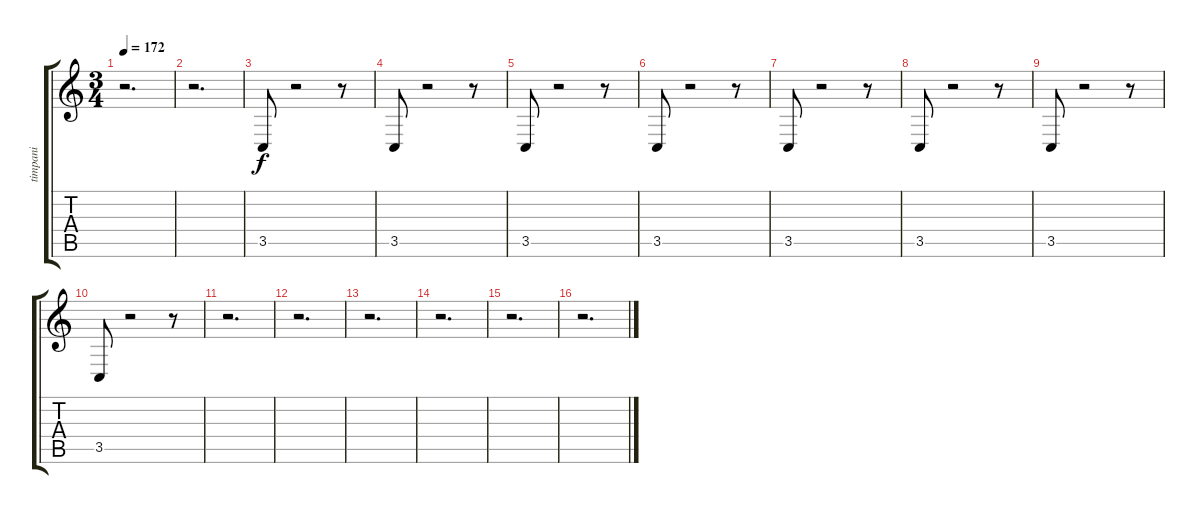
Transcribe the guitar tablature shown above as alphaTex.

\track ("timpani " "timpani ") {instrument stringensemble1}
\staff {score tabs}
\tuning (E4 B3 G3 D3 A2 E2) {hide}
\ts (3 4)
\tempo 172
\clef g2
\ks c
r.2{d dy mp} |
r.2{d} |
3.5.8{dy f} r.2 r.8 |
3.5.8 r.2 r.8 |
3.5.8 r.2 r.8 |
3.5.8 r.2 r.8 |
3.5.8 r.2 r.8 |
3.5.8 r.2 r.8 |
3.5.8 r.2 r.8 |
3.5.8 r.2 r.8 |
r.2{d} |
r.2{d} |
r.2{d} |
r.2{d} |
r.2{d} |
r.2{d}
